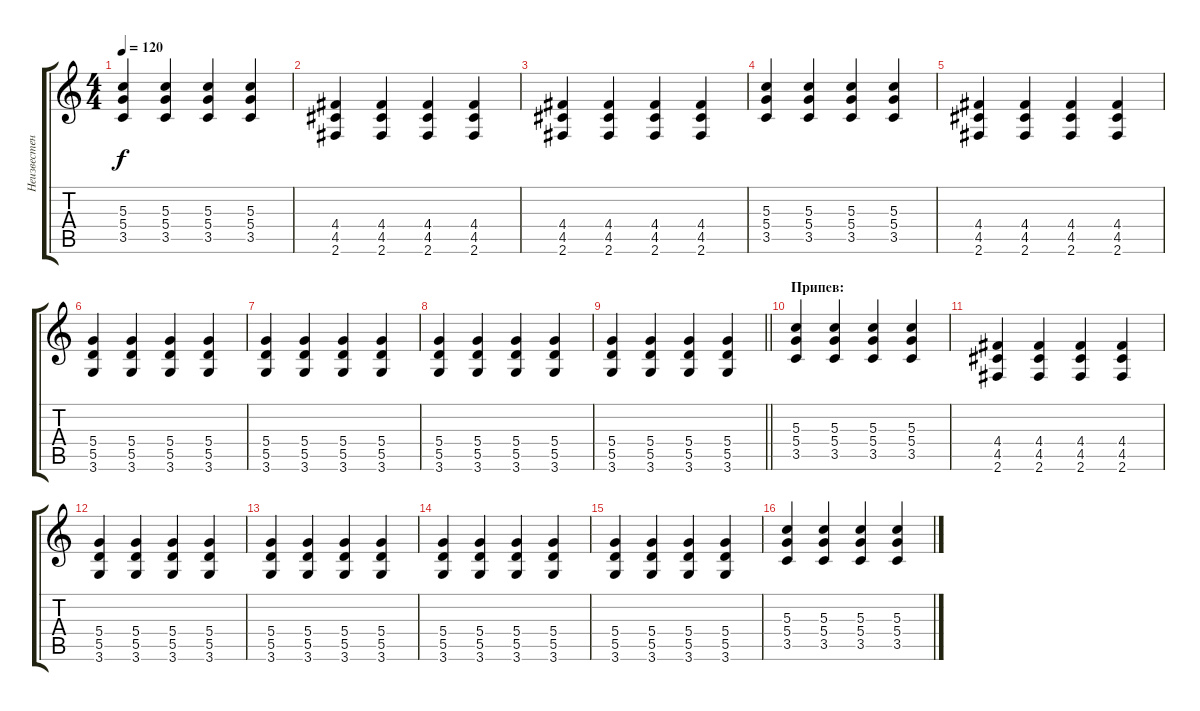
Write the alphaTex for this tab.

\track ("Неизвестен. Ищем" "Неизвестен") {instrument overdrivenguitar}
\staff {score tabs}
\tuning (E4 B3 G3 D3 A2 E2) {hide}
\ts (4 4)
\tempo 120
\clef g2
\ks c
(5.3 5.4 3.5).4{dy f} (5.3 5.4 3.5).4 (5.3 5.4 3.5).4 (5.3 5.4 3.5).4 |
(4.4 4.5 2.6).4 (4.4 4.5 2.6).4 (4.4 4.5 2.6).4 (4.4 4.5 2.6).4 |
(4.4 4.5 2.6).4 (4.4 4.5 2.6).4 (4.4 4.5 2.6).4 (4.4 4.5 2.6).4 |
(5.3 5.4 3.5).4 (5.3 5.4 3.5).4 (5.3 5.4 3.5).4 (5.3 5.4 3.5).4 |
(4.4 4.5 2.6).4 (4.4 4.5 2.6).4 (4.4 4.5 2.6).4 (4.4 4.5 2.6).4 |
(5.4 5.5 3.6).4 (5.4 5.5 3.6).4 (5.4 5.5 3.6).4 (5.4 5.5 3.6).4 |
(5.4 5.5 3.6).4 (5.4 5.5 3.6).4 (5.4 5.5 3.6).4 (5.4 5.5 3.6).4 |
(5.4 5.5 3.6).4 (5.4 5.5 3.6).4 (5.4 5.5 3.6).4 (5.4 5.5 3.6).4 |
\barLineRight lightlight
(5.4 5.5 3.6).4 (5.4 5.5 3.6).4 (5.4 5.5 3.6).4 (5.4 5.5 3.6).4 |
\section ("" "Припев:")
(5.3 5.4 3.5).4 (5.3 5.4 3.5).4 (5.3 5.4 3.5).4 (5.3 5.4 3.5).4 |
(4.4 4.5 2.6).4 (4.4 4.5 2.6).4 (4.4 4.5 2.6).4 (4.4 4.5 2.6).4 |
(5.4 5.5 3.6).4 (5.4 5.5 3.6).4 (5.4 5.5 3.6).4 (5.4 5.5 3.6).4 |
(5.4 5.5 3.6).4 (5.4 5.5 3.6).4 (5.4 5.5 3.6).4 (5.4 5.5 3.6).4 |
(5.4 5.5 3.6).4 (5.4 5.5 3.6).4 (5.4 5.5 3.6).4 (5.4 5.5 3.6).4 |
(5.4 5.5 3.6).4 (5.4 5.5 3.6).4 (5.4 5.5 3.6).4 (5.4 5.5 3.6).4 |
(5.3 5.4 3.5).4 (5.3 5.4 3.5).4 (5.3 5.4 3.5).4 (5.3 5.4 3.5).4
